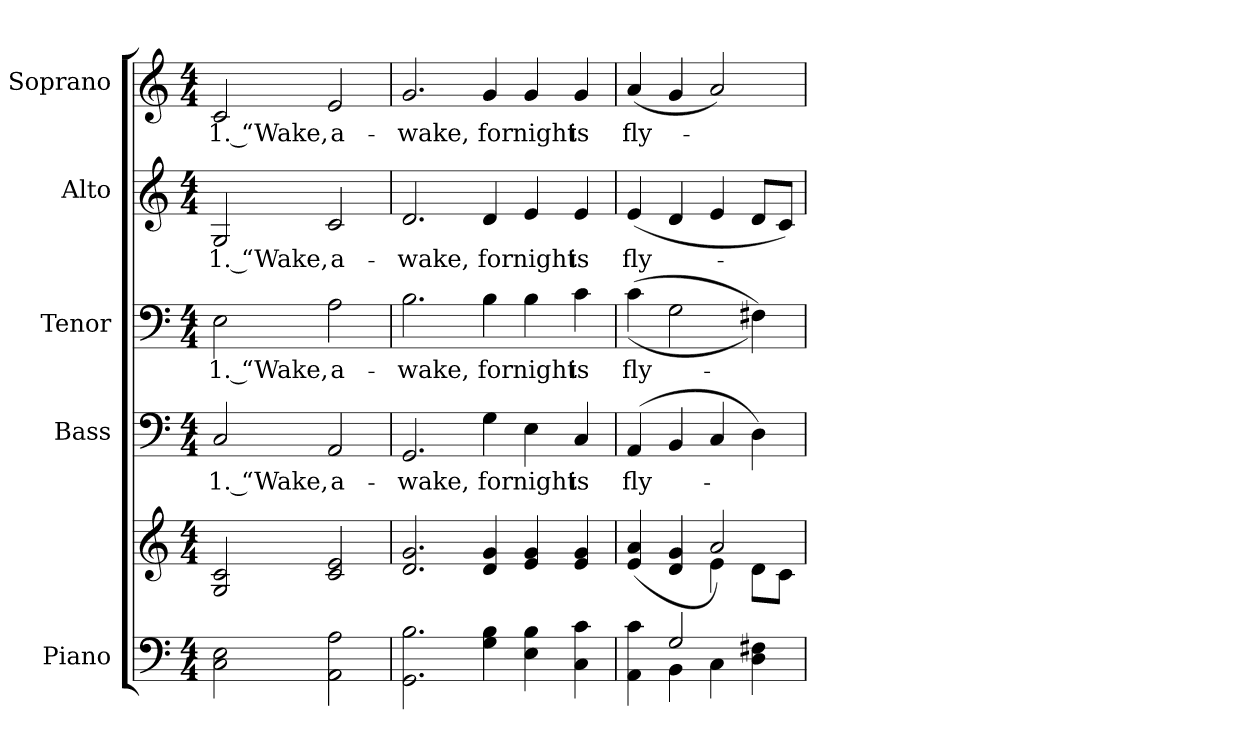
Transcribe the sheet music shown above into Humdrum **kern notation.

**kern	**kern	**kern	**text	**kern	**text	**kern	**text	**kern	**text
*part5	*part5	*part4	*part4	*part3	*part3	*part2	*part2	*part1	*part1
*staff6	*staff5	*staff4	*staff4	*staff3	*staff3	*staff2	*staff2	*staff1	*staff1
*I"Piano	*	*I"Bass	*	*I"Tenor	*	*I"Alto	*	*I"Soprano	*
*I'Pno.	*	*I'B.	*	*I'T.	*	*I'A.	*	*I'S.	*
!!LO:PB:g=z
*clefF4	*clefG2	*clefF4	*	*clefF4	*	*clefG2	*	*clefG2	*
*k[]	*k[]	*k[]	*	*k[]	*	*k[]	*	*k[]	*
*C:	*C:	*C:	*	*C:	*	*C:	*	*C:	*
*M4/4	*M4/4	*M4/4	*	*M4/4	*	*M4/4	*	*M4/4	*
*MM180	*MM180	*MM180	*	*MM180	*	*MM180	*	*MM180	*
=1	=1	=1	=1	=1	=1	=1	=1	=1	=1
!	!	!	!LO:LY:b:color=#000000	!	!	!	!	!	!
!	!	!	!	!	!LO:LY:b:color=#000000	!	!	!	!
!	!	!	!	!	!	!	!LO:LY:b:color=#000000	!	!
!	!	!	!	!	!	!	!	!	!LO:LY:b:color=#000000
2Ci\ 2Ei	2Gi/ 2ci	2Ci/	1. “Wake,	2Ei\	1. “Wake,	2Gi/	1. “Wake,	2ci/	1. “Wake,
!	!	!	!LO:LY:b:color=#000000	!	!	!	!	!	!
!	!	!	!	!	!LO:LY:b:color=#000000	!	!	!	!
!	!	!	!	!	!	!	!LO:LY:b:color=#000000	!	!
!	!	!	!	!	!	!	!	!	!LO:LY:b:color=#000000
2AAi\ 2Ai	2ci/ 2ei	2AAi/	a-	2Ai\	a-	2ci/	a-	2ei/	a-
=2	=2	=2	=2	=2	=2	=2	=2	=2	=2
!	!	!	!LO:LY:b:color=#000000	!	!	!	!	!	!
!	!	!	!	!	!LO:LY:b:color=#000000	!	!	!	!
!	!	!	!	!	!	!	!LO:LY:b:color=#000000	!	!
!	!	!	!	!	!	!	!	!	!LO:LY:b:color=#000000
2.GGi\ 2.Bi	2.di/ 2.gi	2.GGi/	-wake,	2.Bi\	-wake,	2.di/	-wake,	2.gi/	-wake,
!	!	!	!LO:LY:b:color=#000000	!	!	!	!	!	!
!	!	!	!	!	!LO:LY:b:color=#000000	!	!	!	!
!	!	!	!	!	!	!	!LO:LY:b:color=#000000	!	!
!	!	!	!	!	!	!	!	!	!LO:LY:b:color=#000000
4Gi\ 4Bi	4di/ 4gi	4Gi\	for	4Bi\	for	4di/	for	4gi/	for
!	!	!	!LO:LY:b:color=#000000	!	!	!	!	!	!
!	!	!	!	!	!LO:LY:b:color=#000000	!	!	!	!
!	!	!	!	!	!	!	!LO:LY:b:color=#000000	!	!
!	!	!	!	!	!	!	!	!	!LO:LY:b:color=#000000
4Ei\ 4Bi	4ei/ 4gi	4Ei\	night	4Bi\	night	4ei/	night	4gi/	night
!	!	!	!LO:LY:b:color=#000000	!	!	!	!	!	!
!	!	!	!	!	!LO:LY:b:color=#000000	!	!	!	!
!	!	!	!	!	!	!	!LO:LY:b:color=#000000	!	!
!	!	!	!	!	!	!	!	!	!LO:LY:b:color=#000000
4Ci\ 4ci	4ei/ 4gi	4Ci/	is	4ci\	is	4ei/	is	4gi/	is
=3	=3	=3	=3	=3	=3	=3	=3	=3	=3
*^	*^	*	*	*	*	*	*	*	*
!	!	!	!	!	!LO:LY:b:color=#000000	!	!	!	!	!	!
!	!	!	!	!	!	!	!LO:LY:b:color=#000000	!	!	!	!
!	!	!	!	!	!	!	!	!	!LO:LY:b:color=#000000	!	!
!	!	!	!	!	!	!	!	!	!	!	!LO:LY:b:color=#000000
4AAi\ 4ci	4ryy	(4ei/ 4ai	2ryy	(4AAi/	fly-	((4ci\	fly-	(4ei/	fly-	(4ai/	fly-
2Gi/	4BBi\	4di/ 4gi	.	4BBi/	.	2Gi\	.	4di/	.	4gi/	.
.	4Ci\	2ai/)	4ei\	4Ci/	.	.	.	4ei/	.	2ai/)	.
4Di\ 4F#Xi	4ryy	.	8di\L	4Di\)	.	4F#Xi\))	.	8di/L	.	.	.
.	.	.	8ci\J	.	.	.	.	8ci/J)	.	.	.
*v	*v	*	*	*	*	*	*	*	*	*	*
*	*v	*v	*	*	*	*	*	*	*	*
=	=	=	=	=	=	=	=	=	=
*-	*-	*-	*-	*-	*-	*-	*-	*-	*-
